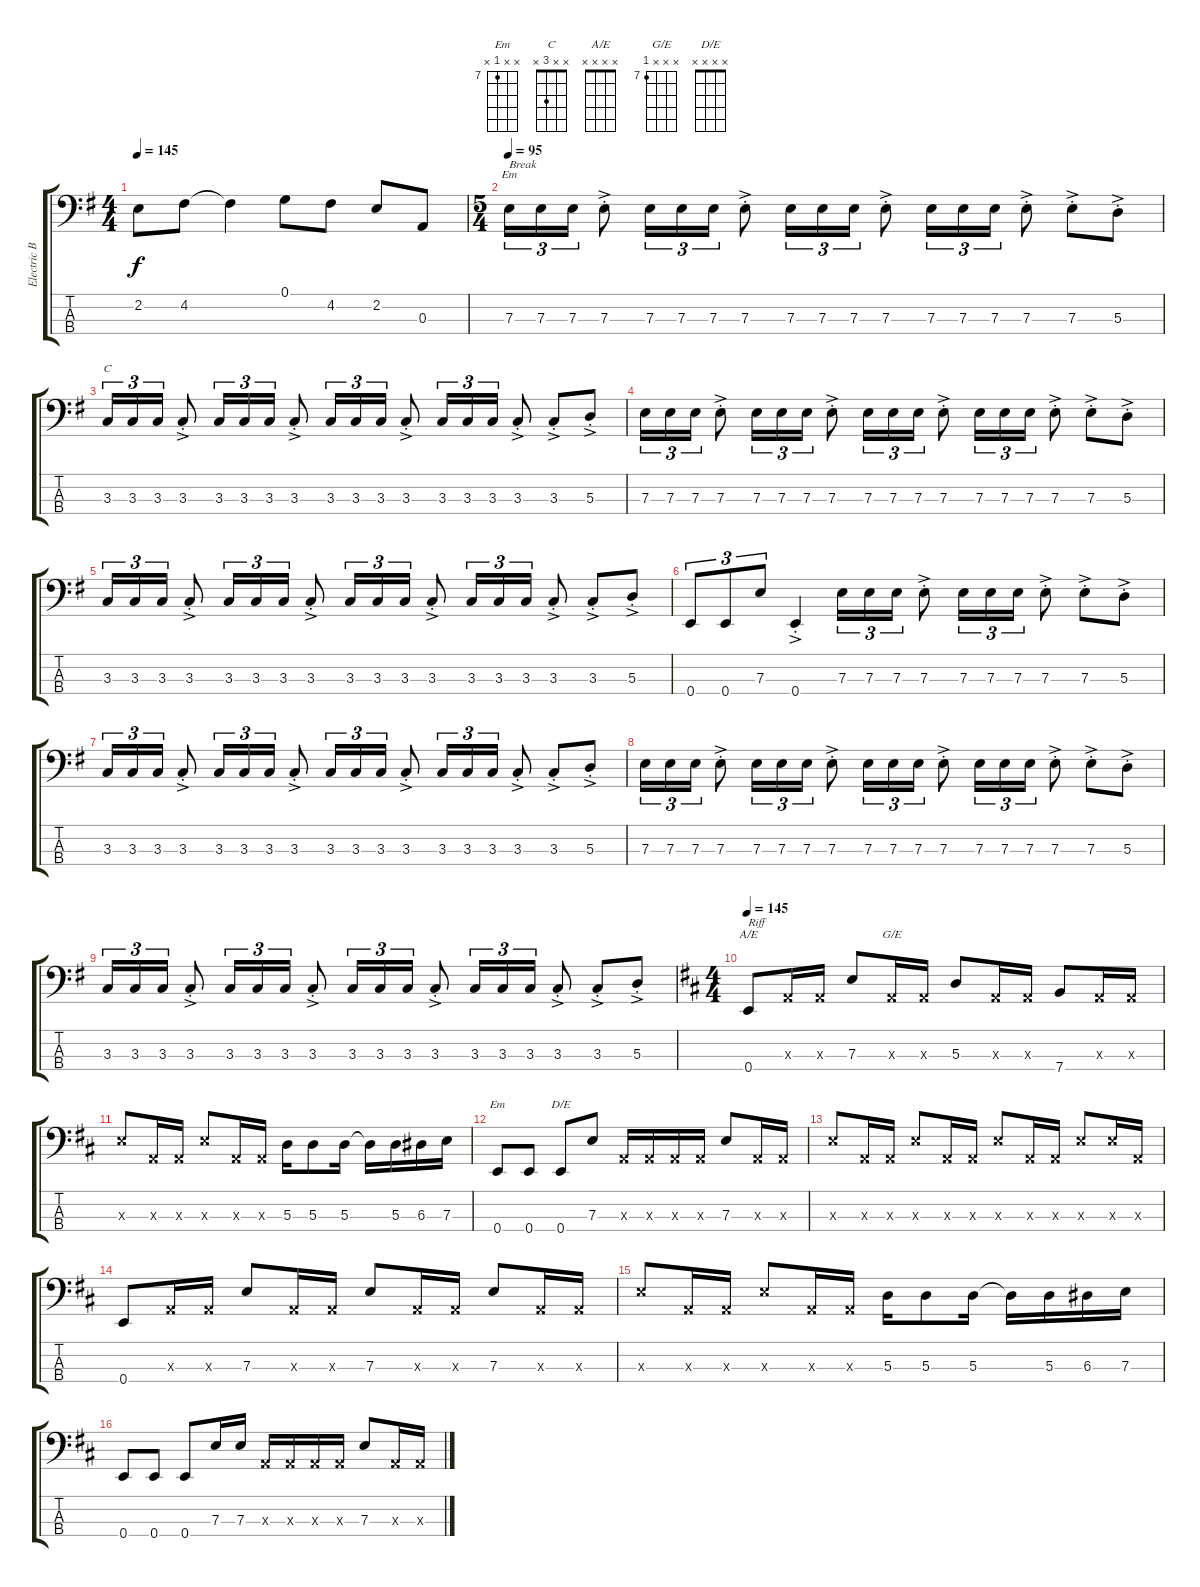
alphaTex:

\track ("Electric Bass" "Electric B") {instrument electricbassfinger}
\staff {score tabs}
\tuning (G2 D2 A1 E1) {hide}
\chord ("Em" x x x 0)
\chord ("C" x x 3 x)
\chord ("A/E" x x x x)
\chord ("G/E" x x x 7) {firstfret 7}
\chord ("Em" x x 7 x) {firstfret 7}
\chord ("D/E" x x x x)
\ts (4 4)
\tempo 145
\clef f4
\ks eminor
2.2{t}.8{dy f} 4.2.8 4.2{t}.4 0.1.8 4.2.8 2.2.8 0.3.8 |
\ts (5 4)
\tempo 95
7.3.16{tu (3 2) ch "Em" txt "Break"} 7.3.16{tu (3 2)} 7.3.16{tu (3 2)} 7.3{ac st}.8 7.3.16{tu (3 2)} 7.3.16{tu (3 2)} 7.3.16{tu (3 2)} 7.3{ac st}.8 7.3.16{tu (3 2)} 7.3.16{tu (3 2)} 7.3.16{tu (3 2)} 7.3{ac st}.8 7.3.16{tu (3 2)} 7.3.16{tu (3 2)} 7.3.16{tu (3 2)} 7.3{ac st}.8 7.3{ac st}.8 5.3{ac st}.8 |
3.3.16{tu (3 2) ch "C"} 3.3.16{tu (3 2)} 3.3.16{tu (3 2)} 3.3{ac st}.8 3.3.16{tu (3 2)} 3.3.16{tu (3 2)} 3.3.16{tu (3 2)} 3.3{ac st}.8 3.3.16{tu (3 2)} 3.3.16{tu (3 2)} 3.3.16{tu (3 2)} 3.3{ac st}.8 3.3.16{tu (3 2)} 3.3.16{tu (3 2)} 3.3.16{tu (3 2)} 3.3{ac st}.8 3.3{ac st}.8 5.3{ac st}.8 |
7.3.16{tu (3 2)} 7.3.16{tu (3 2)} 7.3.16{tu (3 2)} 7.3{ac st}.8 7.3.16{tu (3 2)} 7.3.16{tu (3 2)} 7.3.16{tu (3 2)} 7.3{ac st}.8 7.3.16{tu (3 2)} 7.3.16{tu (3 2)} 7.3.16{tu (3 2)} 7.3{ac st}.8 7.3.16{tu (3 2)} 7.3.16{tu (3 2)} 7.3.16{tu (3 2)} 7.3{ac st}.8 7.3{ac st}.8 5.3{ac st}.8 |
3.3.16{tu (3 2)} 3.3.16{tu (3 2)} 3.3.16{tu (3 2)} 3.3{ac st}.8 3.3.16{tu (3 2)} 3.3.16{tu (3 2)} 3.3.16{tu (3 2)} 3.3{ac st}.8 3.3.16{tu (3 2)} 3.3.16{tu (3 2)} 3.3.16{tu (3 2)} 3.3{ac st}.8 3.3.16{tu (3 2)} 3.3.16{tu (3 2)} 3.3.16{tu (3 2)} 3.3{ac st}.8 3.3{ac st}.8 5.3{ac st}.8 |
0.4.8{tu (3 2)} 0.4.8{tu (3 2)} 7.3.8{tu (3 2)} 0.4{ac st}.4 7.3.16{tu (3 2)} 7.3.16{tu (3 2)} 7.3.16{tu (3 2)} 7.3{ac st}.8 7.3.16{tu (3 2)} 7.3.16{tu (3 2)} 7.3.16{tu (3 2)} 7.3{ac st}.8 7.3{ac st}.8 5.3{ac st}.8 |
3.3.16{tu (3 2)} 3.3.16{tu (3 2)} 3.3.16{tu (3 2)} 3.3{ac st}.8 3.3.16{tu (3 2)} 3.3.16{tu (3 2)} 3.3.16{tu (3 2)} 3.3{ac st}.8 3.3.16{tu (3 2)} 3.3.16{tu (3 2)} 3.3.16{tu (3 2)} 3.3{ac st}.8 3.3.16{tu (3 2)} 3.3.16{tu (3 2)} 3.3.16{tu (3 2)} 3.3{ac st}.8 3.3{ac st}.8 5.3{ac st}.8 |
7.3.16{tu (3 2)} 7.3.16{tu (3 2)} 7.3.16{tu (3 2)} 7.3{ac st}.8 7.3.16{tu (3 2)} 7.3.16{tu (3 2)} 7.3.16{tu (3 2)} 7.3{ac st}.8 7.3.16{tu (3 2)} 7.3.16{tu (3 2)} 7.3.16{tu (3 2)} 7.3{ac st}.8 7.3.16{tu (3 2)} 7.3.16{tu (3 2)} 7.3.16{tu (3 2)} 7.3{ac st}.8 7.3{ac st}.8 5.3{ac st}.8 |
3.3.16{tu (3 2)} 3.3.16{tu (3 2)} 3.3.16{tu (3 2)} 3.3{ac st}.8 3.3.16{tu (3 2)} 3.3.16{tu (3 2)} 3.3.16{tu (3 2)} 3.3{ac st}.8 3.3.16{tu (3 2)} 3.3.16{tu (3 2)} 3.3.16{tu (3 2)} 3.3{ac st}.8 3.3.16{tu (3 2)} 3.3.16{tu (3 2)} 3.3.16{tu (3 2)} 3.3{ac st}.8 3.3{ac st}.8 5.3{ac st}.8 |
\ts (4 4)
\tempo 145
\ks bminor
0.4.8{ch "A/E" txt "Riff"} 0.3{x}.16 0.3{x}.16 7.3.8 0.3{x}.16{ch "G/E"} 0.3{x}.16 5.3.8 0.3{x}.16 0.3{x}.16 7.4.8 0.3{x}.16 0.3{x}.16 |
7.3{x}.8 0.3{x}.16 0.3{x}.16 7.3{x}.8 0.3{x}.16 0.3{x}.16 5.3.16 5.3.8 5.3.16 5.3{t}.16 5.3.16 6.3.16 7.3.16 |
0.4.8{ch "Em"} 0.4.8 0.4.8{ch "D/E"} 7.3.8 0.3{x}.16 0.3{x}.16 0.3{x}.16 0.3{x}.16 7.3.8 0.3{x}.16 0.3{x}.16 |
7.3{x}.8 0.3{x}.16 0.3{x}.16 7.3{x}.8 0.3{x}.16 0.3{x}.16 7.3{x}.8 0.3{x}.16 0.3{x}.16 7.3{x}.8 7.3{x}.16 0.3{x}.16 |
0.4.8 0.3{x}.16 0.3{x}.16 7.3.8 0.3{x}.16 0.3{x}.16 7.3.8 0.3{x}.16 0.3{x}.16 7.3.8 0.3{x}.16 0.3{x}.16 |
7.3{x}.8 0.3{x}.16 0.3{x}.16 7.3{x}.8 0.3{x}.16 0.3{x}.16 5.3.16 5.3.8 5.3.16 5.3{t}.16 5.3.16 6.3.16 7.3.16 |
0.4.8 0.4.8 0.4.8 7.3.16 7.3.16 0.3{x}.16 0.3{x}.16 0.3{x}.16 0.3{x}.16 7.3.8 0.3{x}.16 0.3{x}.16
